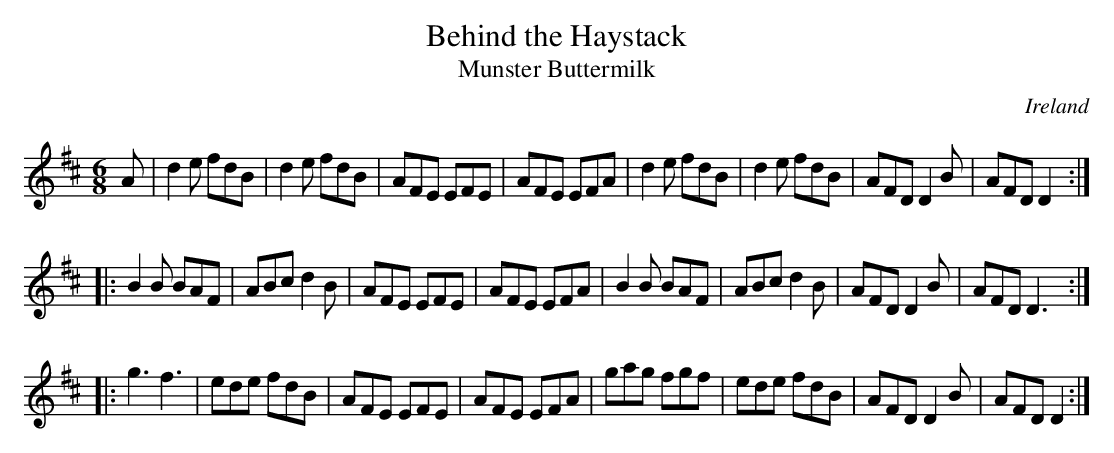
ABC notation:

X:1
T:Behind the Haystack
T:Munster Buttermilk
O:Ireland
M:6/8
K:D
A|\
d2e fdB | d2e fdB | AFE EFE | AFE EFA |\
d2e fdB | d2e fdB | AFD D2B | AFD D2 :|
|:B2B BAF | ABc d2B | AFE EFE | AFE EFA |\
B2B BAF | ABc d2B | AFD D2B | AFD D3 :|
|:g3 f3   | ede fdB | AFE EFE | AFE EFA |\
gag fgf | ede fdB | AFD D2B | AFD D2 :|
